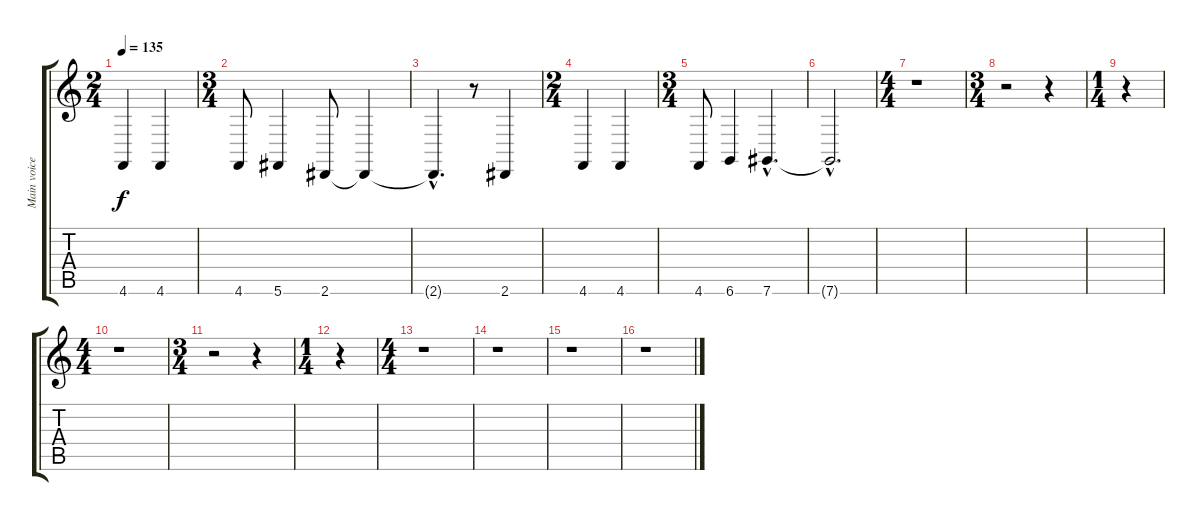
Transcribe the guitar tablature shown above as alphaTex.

\track ("Main voice" "Main voice") {instrument stringensemble1}
\staff {score tabs}
\tuning (Db4 Ab3 E3 B2 Gb2 Db2) {hide}
\ts (2 4)
\tempo 135
\clef g2
\ks c
4.6.4{dy f} 4.6.4 |
\ts (3 4)
4.6.8 5.6.4 2.6.8 2.6{t}.4 |
2.6{hac t}.4{d} r.8 2.6.4 |
\ts (2 4)
4.6.4 4.6.4 |
\ts (3 4)
4.6.8 6.6.4 7.6{hac}.4{d} |
7.6{hac t}.2{d} |
\ts (4 4)
r.1 |
\ts (3 4)
r.2 r.4 |
\ts (1 4)
r.4 |
\ts (4 4)
r.1 |
\ts (3 4)
r.2 r.4 |
\ts (1 4)
r.4 |
\ts (4 4)
r.1 |
r.1 |
r.1 |
r.1
